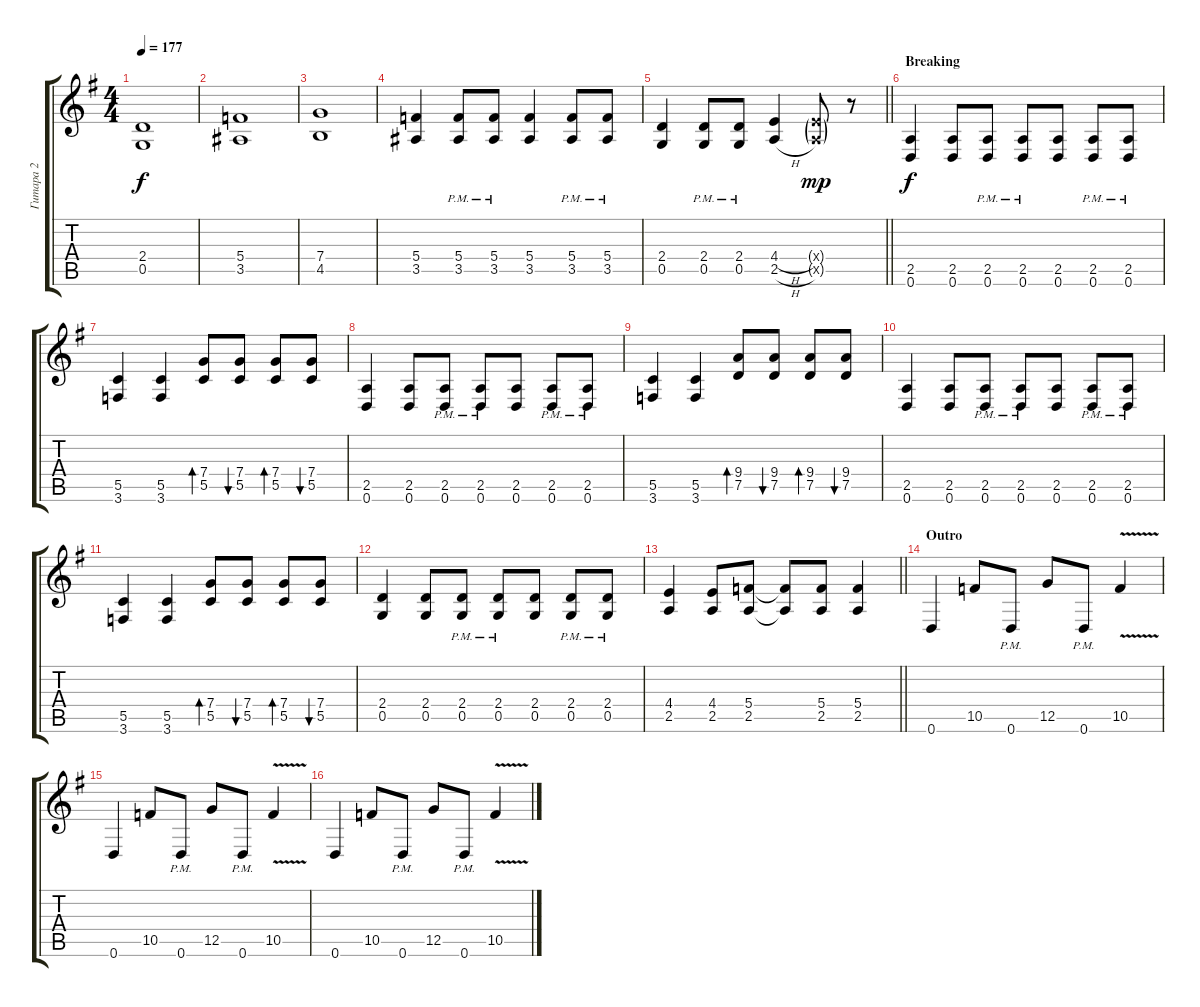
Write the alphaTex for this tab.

\track ("Гитара 2" "Гитара 2") {instrument distortionguitar}
\staff {score tabs}
\tuning (D4 A3 F3 C3 G2 D2) {hide}
\ts (4 4)
\tempo 177
\clef g2
\ks eminor
(2.4 0.5).1{dy f} |
(5.4 3.5).1 |
(7.4 4.5).1 |
(5.4 3.5).4 (5.4{pm} 3.5{pm}).8 (5.4{pm} 3.5{pm}).8 (5.4 3.5).4 (5.4{pm} 3.5{pm}).8 (5.4{pm} 3.5{pm}).8 |
\barLineRight lightlight
(2.4 0.5).4 (2.4{pm} 0.5{pm}).8 (2.4{pm} 0.5{pm}).8 (4.4{h} 2.5{h}).4 (4.4{g x} 2.5{g x}).8{dy mp} r.8 |
\section ("" "Breaking")
(2.5 0.6).4{dy f} (2.5 0.6).8 (2.5{pm} 0.6{pm}).8 (2.5{pm} 0.6{pm}).8 (2.5 0.6).8 (2.5{pm} 0.6{pm}).8 (2.5{pm} 0.6{pm}).8 |
(5.5 3.6).4 (5.5 3.6).4 (7.4 5.5).8{bd 60} (7.4 5.5).8{bu 60} (7.4 5.5).8{bd 60} (7.4 5.5).8{bu 60} |
(2.5 0.6).4 (2.5 0.6).8 (2.5{pm} 0.6{pm}).8 (2.5{pm} 0.6{pm}).8 (2.5 0.6).8 (2.5{pm} 0.6{pm}).8 (2.5{pm} 0.6{pm}).8 |
(5.5 3.6).4 (5.5 3.6).4 (9.4 7.5).8{bd 60} (9.4 7.5).8{bu 60} (9.4 7.5).8{bd 60} (9.4 7.5).8{bu 60} |
(2.5 0.6).4 (2.5 0.6).8 (2.5{pm} 0.6{pm}).8 (2.5{pm} 0.6{pm}).8 (2.5 0.6).8 (2.5{pm} 0.6{pm}).8 (2.5{pm} 0.6{pm}).8 |
(5.5 3.6).4 (5.5 3.6).4 (7.4 5.5).8{bd 60} (7.4 5.5).8{bu 60} (7.4 5.5).8{bd 60} (7.4 5.5).8{bu 60} |
(2.4 0.5).4 (2.4 0.5).8 (2.4{pm} 0.5{pm}).8 (2.4{pm} 0.5{pm}).8 (2.4 0.5).8 (2.4{pm} 0.5{pm}).8 (2.4{pm} 0.5{pm}).8 |
\barLineRight lightlight
(4.4 2.5).4 (4.4 2.5).8 (5.4 2.5).8 (5.4{t} 2.5{t}).8 (5.4 2.5).8 (5.4 2.5).4 |
\section ("" "Outro")
0.6.4 10.5.8 0.6{pm}.8 12.5.8 0.6{pm}.8 10.5{v}.4 |
0.6.4 10.5.8 0.6{pm}.8 12.5.8 0.6{pm}.8 10.5{v}.4 |
0.6.4 10.5.8 0.6{pm}.8 12.5.8 0.6{pm}.8 10.5{v}.4
